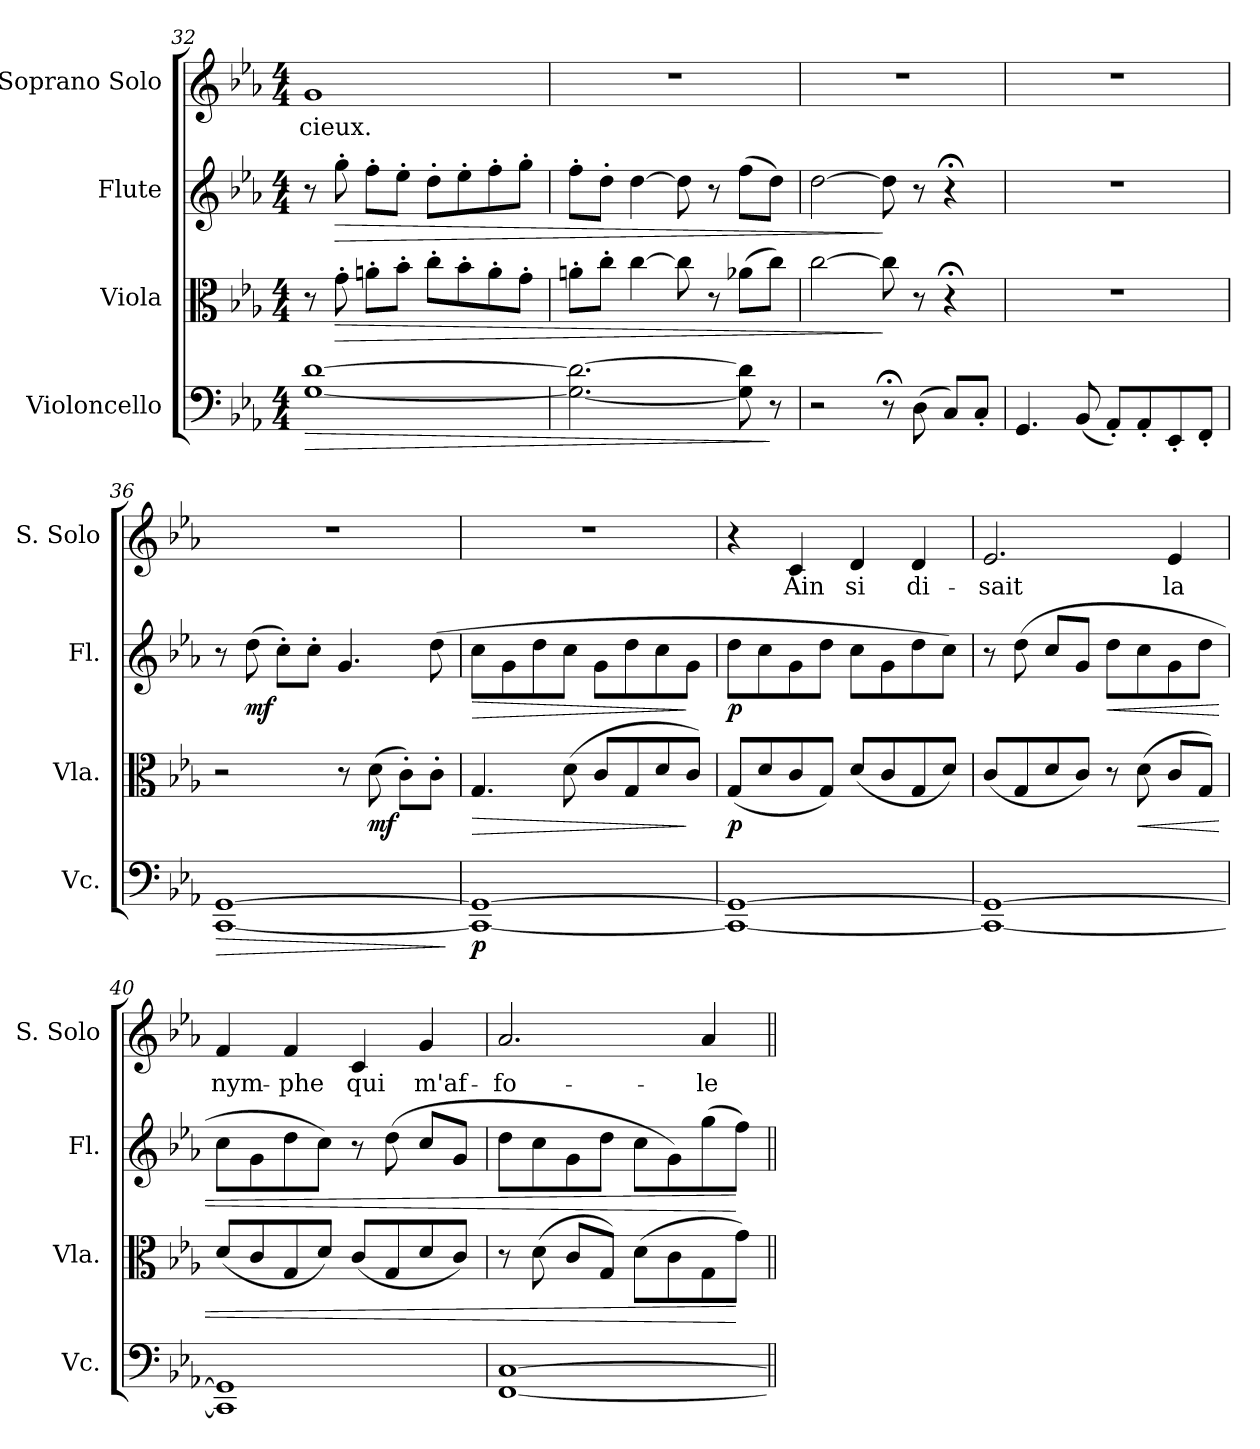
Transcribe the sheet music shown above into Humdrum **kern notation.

**kern	**dynam	**kern	**dynam	**kern	**dynam	**kern	**text
*part4	*part4	*part3	*part3	*part2	*part2	*part1	*part1
*staff4	*staff4	*staff3	*staff3	*staff2	*staff2	*staff1	*staff1
*I"Violoncello	*	*I"Viola	*	*I"Flute	*	*I"Soprano Solo	*
*I'Vc.	*	*I'Vla.	*	*I'Fl.	*	*I'S. Solo	*
*clefF4	*	*clefC3	*	*clefG2	*	*clefG2	*
*k[b-e-a-]	*	*k[b-e-a-]	*	*k[b-e-a-]	*	*k[b-e-a-]	*
*E-:	*	*E-:	*	*E-:	*	*E-:	*
*M4/4	*	*M4/4	*	*M4/4	*	*M4/4	*
=32	=32	=32	=32	=32	=32	=32	=32
!	!LO:HP:b	!	!	!	!	!	!
[1G [1d	>	8r	.	8r	.	1g	cieux.
!	!	!	!LO:HP:b	!	!LO:HP:b	!	!
.	.	8g'	>	8gg'	>	.	.
.	.	8an'L	.	8ff'L	.	.	.
.	.	8b-'J	.	8ee-'J	.	.	.
.	.	8cc'L	.	8dd'L	.	.	.
.	.	8b-'	.	8ee-'	.	.	.
.	.	8a'	.	8ff'	.	.	.
.	.	8g'J	.	8gg'J	.	.	.
=33	=33	=33	=33	=33	=33	=33	=33
2.G_ 2.d_	.	8an'L	.	8ff'L	.	1r	.
.	.	8cc'J	.	8dd'J	.	.	.
.	.	[4cc	.	[4dd	.	.	.
.	.	8cc]	.	8dd]	.	.	.
.	.	8r	.	8r	.	.	.
8G] 8d]	.	(8a-XL	.	(8ffL	.	.	.
8r	]	8ccJ)	.	8ddJ)	.	.	.
=34	=34	=34	=34	=34	=34	=34	=34
2r	.	[2cc	.	[2dd	.	1r	.
8r;<	.	8cc]	]	8dd]	]	.	.
(8D	.	8r	.	8r	.	.	.
8CL)	.	4r;<	.	4r;<	.	.	.
8C'J	.	.	.	.	.	.	.
=35	=35	=35	=35	=35	=35	=35	=35
4.GG	.	1r	.	1r	.	1r	.
(8BB-	.	.	.	.	.	.	.
8AA-'L)	.	.	.	.	.	.	.
8AA-'	.	.	.	.	.	.	.
8EE-'	.	.	.	.	.	.	.
8FF'J	.	.	.	.	.	.	.
=36	=36	=36	=36	=36	=36	=36	=36
!	!LO:HP:b	!	!	!	!	!	!
[1CC [1GG	>	2r	.	8r	.	1r	.
.	.	.	.	(8dd	mf	.	.
.	.	.	.	8cc'L)	.	.	.
.	.	.	.	8cc'J	.	.	.
.	.	8r	.	4.g	.	.	.
.	.	(8d	mf	.	.	.	.
.	.	8c'L)	.	.	.	.	.
.	.	8c'J	.	(8dd	.	.	.
.	]	.	.	.	.	.	.
=37	=37	=37	=37	=37	=37	=37	=37
!	!	!	!LO:HP:b	!	!LO:HP:b	!	!
1CC_ 1GG_	p	4.G	>	8ccL	>	1r	.
.	.	.	.	8g	.	.	.
.	.	.	.	8dd	.	.	.
.	.	(8d	.	8ccJ	.	.	.
.	.	8cL	.	8gL	.	.	.
.	.	8G	.	8dd	.	.	.
.	.	8d	.	8cc	.	.	.
.	.	8cJ)	]	8gJ	]	.	.
=38	=38	=38	=38	=38	=38	=38	=38
1CC_ 1GG_	.	(8GL	p	8ddL	p	4r	.
.	.	8d	.	8cc	.	.	.
.	.	8c	.	8g	.	4c	Ain
.	.	8GJ)	.	8ddJ	.	.	.
.	.	(8dL	.	8ccL	.	4d	si
.	.	8c	.	8g	.	.	.
.	.	8G	.	8dd	.	4d	di-
.	.	8dJ)	.	8ccJ)	.	.	.
=39	=39	=39	=39	=39	=39	=39	=39
1CC_ 1GG_	.	(8cL	.	8r	.	2.e-	-sait
.	.	8G	.	(8dd	.	.	.
.	.	8d	.	8ccL	.	.	.
.	.	8cJ)	.	8gJ	.	.	.
!	!	!	!	!	!LO:HP:b	!	!
.	.	8r	.	8ddL	<	.	.
!	!	!	!LO:HP:b	!	!	!	!
.	.	(8d	<	8cc	.	.	.
.	.	8cL	.	8g	.	4e-	la
.	.	8GJ)	.	8ddJ	.	.	.
=40	=40	=40	=40	=40	=40	=40	=40
1CC] 1GG]	.	(8dL	.	8ccL	.	4f	nym-
.	.	8c	.	8g	.	.	.
.	.	8G	.	8dd	.	4f	-phe
.	.	8dJ)	.	8ccJ)	.	.	.
.	.	(8cL	.	8r	.	4c	qui
.	.	8G	.	(8dd	.	.	.
.	.	8d	.	8ccL	.	4g	m'af-
.	.	8cJ)	.	8gJ	.	.	.
=41	=41	=41	=41	=41	=41	=41	=41
[1FF [1C	.	8r	.	8ddL	.	2.a-	-fo-
.	.	(8d	.	8cc	.	.	.
.	.	8cL	.	8g	.	.	.
.	.	8GJ)	.	8ddJ	.	.	.
.	.	(8dL	.	8ccL	.	.	.
.	.	8c	.	8g)	.	.	.
.	.	8G	.	(8gg	.	4a-	-le
.	.	8gJ)	[	8ffJ)	[	.	.
=||	=||	=||	=||	=||	=||	=||	=||
*-	*-	*-	*-	*-	*-	*-	*-
